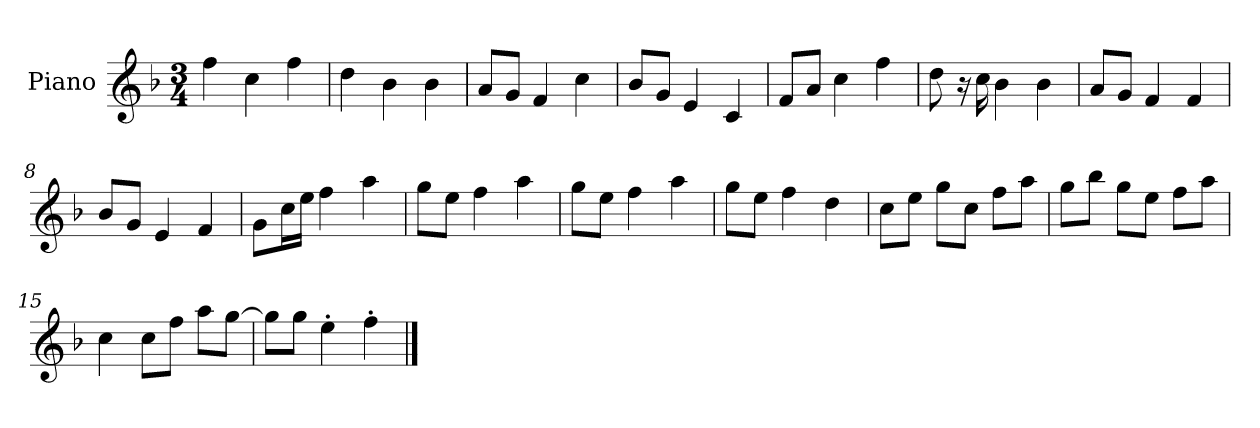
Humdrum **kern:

**kern
*part1
*staff1
*I"Piano
*I'P-no
*clefG2
*k[b-]
*M3/4
*MM180
=1
4ff\
4cc\
4ff\
=2
4dd\
4b-\
4b-\
=3
8a/L
8g/J
4f/
4cc\
=4
8b-/L
8g/J
4e/
4c/
=5
8f/L
8a/J
4cc\
4ff\
=6
8dd\
16r
16cc\
4b-\
4b-\
=7
8a/L
8g/J
4f/
4f/
=8
8b-/L
8g/J
4e/
4f/
=9
8g\L
16cc\L
16ee\JJ
4ff\
4aa\
!!LO:LB:g=z
=10
8gg\L
8ee\J
4ff\
4aa\
=11
8gg\L
8ee\J
4ff\
4aa\
=12
8gg\L
8ee\J
4ff\
4dd\
=13
8cc\L
8ee\J
8gg\L
8cc\J
8ff\L
8aa\J
=14
8gg\L
8bb-\J
8gg\L
8ee\J
8ff\L
8aa\J
=15
4cc\
8cc\L
8ff\J
8aa\L
[8gg\J
=16
8gg\L]
8gg\J
4ee'\
4ff'\
==
*-
